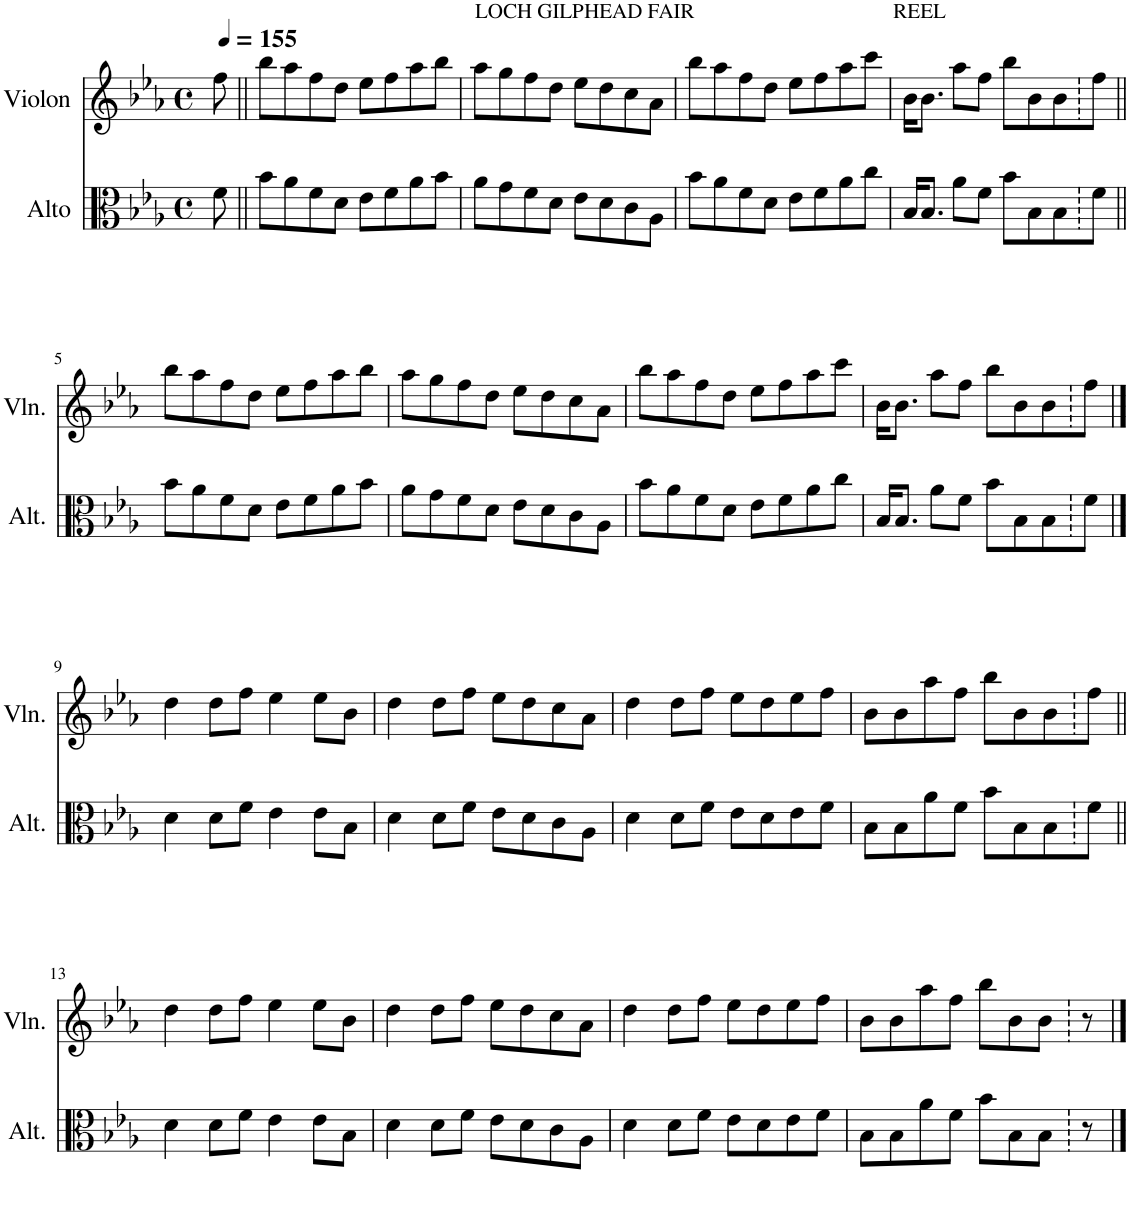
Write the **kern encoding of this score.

**kern	**kern
*part2	*part1
*staff2	*staff1
*I"Alto	*I"Violon
*I'Alt.	*I'Vln.
*clefC3	*clefG2
*k[b-e-a-]	*k[b-e-a-]
*M4/4	*M4/4
*met(c)	*met(c)
*MM155	*MM155
=	=
8f\	8ff\
=1||	=1||
8b-\L	8bb-\L
8a-\	8aa-\
8f\	8ff\
8d\J	8dd\J
8e-\L	8ee-\L
8f\	8ff\
8a-\	8aa-\
8b-\J	8bb-\J
=2	=2
!	!LO:TX:a:t=LOCH GILPHEAD FAIR
8a-\L	8aa-\L
8g\	8gg\
8f\	8ff\
8d\J	8dd\J
8e-\L	8ee-\L
8d\	8dd\
8c\	8cc\
8A-\J	8a-\J
=3	=3
8b-\L	8bb-\L
8a-\	8aa-\
8f\	8ff\
8d\J	8dd\J
8e-\L	8ee-\L
8f\	8ff\
8a-\	8aa-\
8cc\J	8ccc\J
=4	=4
!	!LO:TX:a:t=REEL
16B-/KL	16b-\KL
8.B-/J	8.b-\J
8a-\L	8aa-\L
8f\J	8ff\J
8b-\L	8bb-\L
8B-\	8b-\
8B-\	8b-\
8f\J	8ff\J
!!LO:LB:g=z
=5||	=5||
8b-\L	8bb-\L
8a-\	8aa-\
8f\	8ff\
8d\J	8dd\J
8e-\L	8ee-\L
8f\	8ff\
8a-\	8aa-\
8b-\J	8bb-\J
=6	=6
8a-\L	8aa-\L
8g\	8gg\
8f\	8ff\
8d\J	8dd\J
8e-\L	8ee-\L
8d\	8dd\
8c\	8cc\
8A-\J	8a-\J
=7	=7
8b-\L	8bb-\L
8a-\	8aa-\
8f\	8ff\
8d\J	8dd\J
8e-\L	8ee-\L
8f\	8ff\
8a-\	8aa-\
8cc\J	8ccc\J
=8	=8
16B-/KL	16b-\KL
8.B-/J	8.b-\J
8a-\L	8aa-\L
8f\J	8ff\J
8b-\L	8bb-\L
8B-\	8b-\
8B-\	8b-\
8f\J	8ff\J
!!LO:LB:g=z
==9	==9
4d\	4dd\
8d\L	8dd\L
8f\J	8ff\J
4e-\	4ee-\
8e-\L	8ee-\L
8B-\J	8b-\J
=10	=10
4d\	4dd\
8d\L	8dd\L
8f\J	8ff\J
8e-\L	8ee-\L
8d\	8dd\
8c\	8cc\
8A-\J	8a-\J
=11	=11
4d\	4dd\
8d\L	8dd\L
8f\J	8ff\J
8e-\L	8ee-\L
8d\	8dd\
8e-\	8ee-\
8f\J	8ff\J
=12	=12
8B-\L	8b-\L
8B-\	8b-\
8a-\	8aa-\
8f\J	8ff\J
8b-\L	8bb-\L
8B-\	8b-\
8B-\	8b-\
8f\J	8ff\J
!!LO:LB:g=z
=13||	=13||
4d\	4dd\
8d\L	8dd\L
8f\J	8ff\J
4e-\	4ee-\
8e-\L	8ee-\L
8B-\J	8b-\J
=14	=14
4d\	4dd\
8d\L	8dd\L
8f\J	8ff\J
8e-\L	8ee-\L
8d\	8dd\
8c\	8cc\
8A-\J	8a-\J
=15	=15
4d\	4dd\
8d\L	8dd\L
8f\J	8ff\J
8e-\L	8ee-\L
8d\	8dd\
8e-\	8ee-\
8f\J	8ff\J
=16	=16
8B-\L	8b-\L
8B-\	8b-\
8a-\	8aa-\
8f\J	8ff\J
8b-\L	8bb-\L
8B-\	8b-\
8B-\J	8b-\J
8r	8r
==	==
*-	*-
